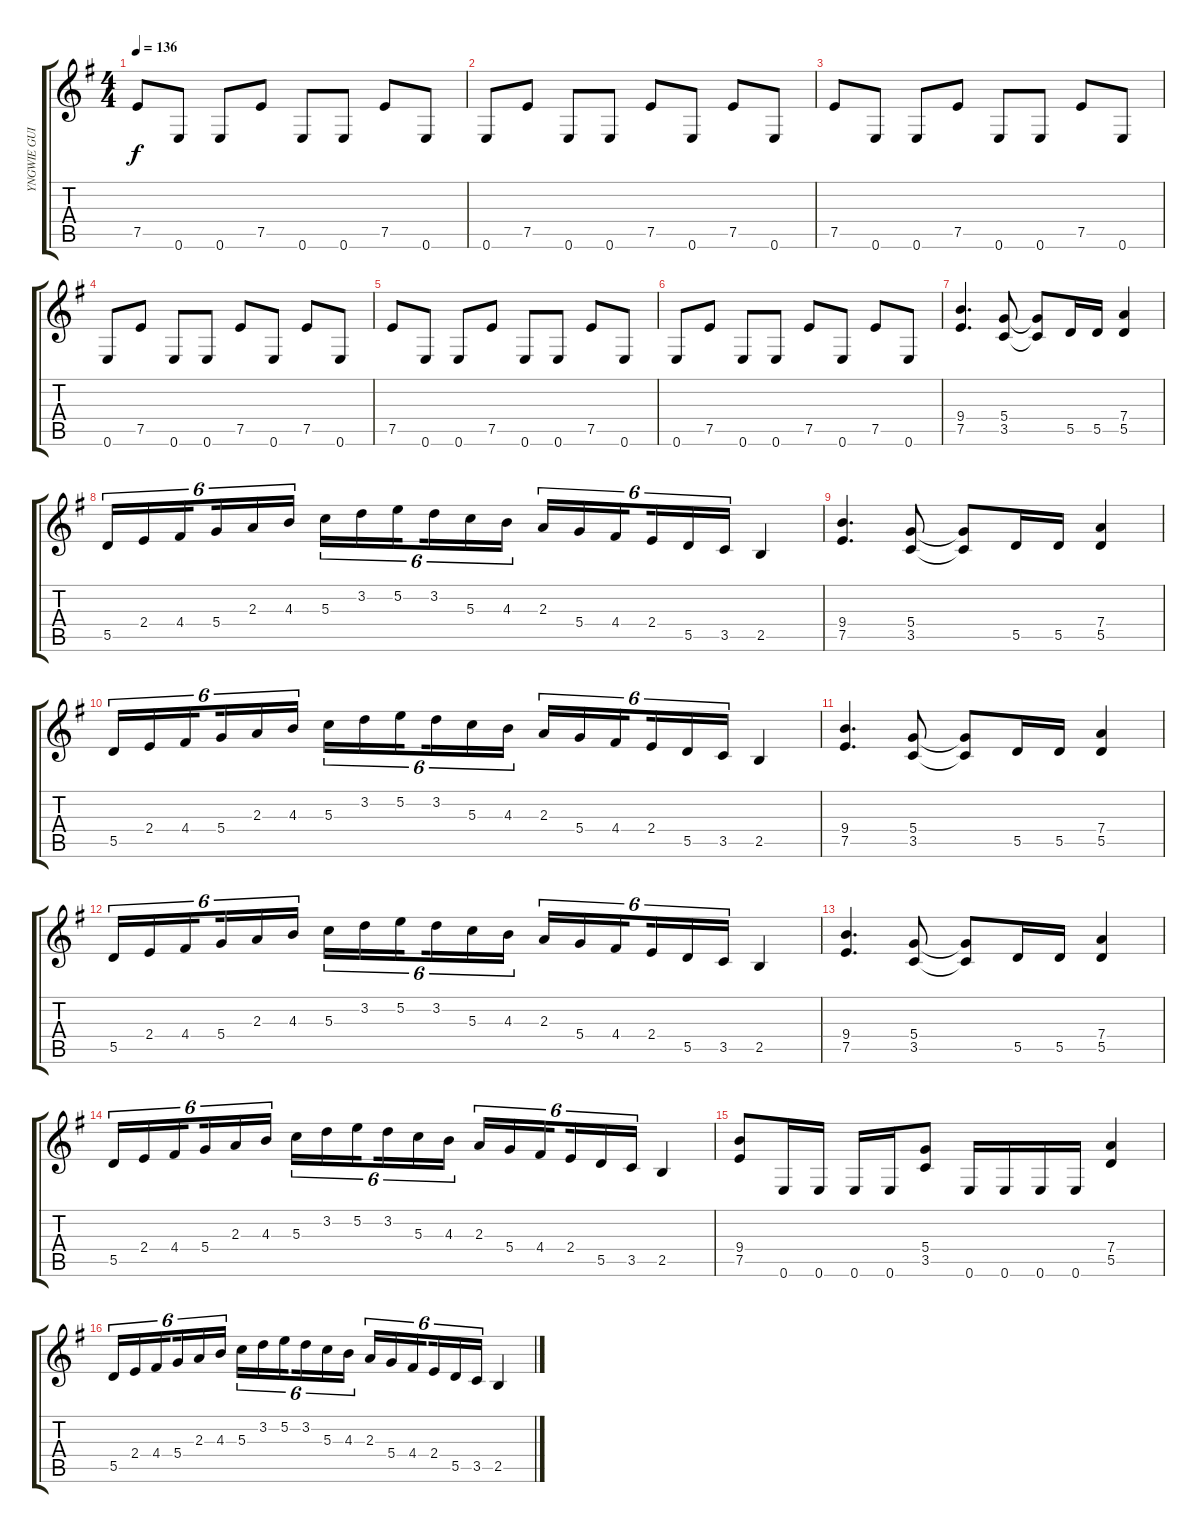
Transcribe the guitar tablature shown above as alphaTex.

\track ("YNGWIE GUITAR 1" "YNGWIE GUI") {instrument overdrivenguitar}
\staff {score tabs}
\tuning (E4 B3 G3 D3 A2 E2) {hide}
\ts (4 4)
\tempo 136
\clef g2
\ks eminor
7.5.8{dy f} 0.6.8 0.6.8 7.5.8 0.6.8 0.6.8 7.5.8 0.6.8 |
0.6.8 7.5.8 0.6.8 0.6.8 7.5.8 0.6.8 7.5.8 0.6.8 |
7.5.8 0.6.8 0.6.8 7.5.8 0.6.8 0.6.8 7.5.8 0.6.8 |
0.6.8 7.5.8 0.6.8 0.6.8 7.5.8 0.6.8 7.5.8 0.6.8 |
7.5.8 0.6.8 0.6.8 7.5.8 0.6.8 0.6.8 7.5.8 0.6.8 |
0.6.8 7.5.8 0.6.8 0.6.8 7.5.8 0.6.8 7.5.8 0.6.8 |
(9.4 7.5).4{d} (5.4 3.5).8 (5.4{t} 3.5{t}).8 5.5.16 5.5.16 (7.4 5.5).4 |
5.5.16{tu (6 4)} 2.4.16{tu (6 4)} 4.4.16{tu (6 4) beam splitsecondary} 5.4.16{tu (6 4)} 2.3.16{tu (6 4)} 4.3.16{tu (6 4)} 5.3.16{tu (6 4)} 3.2.16{tu (6 4)} 5.2.16{tu (6 4) beam splitsecondary} 3.2.16{tu (6 4)} 5.3.16{tu (6 4)} 4.3.16{tu (6 4)} 2.3.16{tu (6 4)} 5.4.16{tu (6 4)} 4.4.16{tu (6 4) beam splitsecondary} 2.4.16{tu (6 4)} 5.5.16{tu (6 4)} 3.5.16{tu (6 4)} 2.5.4 |
(9.4 7.5).4{d} (5.4 3.5).8 (5.4{t} 3.5{t}).8 5.5.16 5.5.16 (7.4 5.5).4 |
5.5.16{tu (6 4)} 2.4.16{tu (6 4)} 4.4.16{tu (6 4) beam splitsecondary} 5.4.16{tu (6 4)} 2.3.16{tu (6 4)} 4.3.16{tu (6 4)} 5.3.16{tu (6 4)} 3.2.16{tu (6 4)} 5.2.16{tu (6 4) beam splitsecondary} 3.2.16{tu (6 4)} 5.3.16{tu (6 4)} 4.3.16{tu (6 4)} 2.3.16{tu (6 4)} 5.4.16{tu (6 4)} 4.4.16{tu (6 4) beam splitsecondary} 2.4.16{tu (6 4)} 5.5.16{tu (6 4)} 3.5.16{tu (6 4)} 2.5.4 |
(9.4 7.5).4{d} (5.4 3.5).8 (5.4{t} 3.5{t}).8 5.5.16 5.5.16 (7.4 5.5).4 |
5.5.16{tu (6 4)} 2.4.16{tu (6 4)} 4.4.16{tu (6 4) beam splitsecondary} 5.4.16{tu (6 4)} 2.3.16{tu (6 4)} 4.3.16{tu (6 4)} 5.3.16{tu (6 4)} 3.2.16{tu (6 4)} 5.2.16{tu (6 4) beam splitsecondary} 3.2.16{tu (6 4)} 5.3.16{tu (6 4)} 4.3.16{tu (6 4)} 2.3.16{tu (6 4)} 5.4.16{tu (6 4)} 4.4.16{tu (6 4) beam splitsecondary} 2.4.16{tu (6 4)} 5.5.16{tu (6 4)} 3.5.16{tu (6 4)} 2.5.4 |
(9.4 7.5).4{d} (5.4 3.5).8 (5.4{t} 3.5{t}).8 5.5.16 5.5.16 (7.4 5.5).4 |
5.5.16{tu (6 4)} 2.4.16{tu (6 4)} 4.4.16{tu (6 4) beam splitsecondary} 5.4.16{tu (6 4)} 2.3.16{tu (6 4)} 4.3.16{tu (6 4)} 5.3.16{tu (6 4)} 3.2.16{tu (6 4)} 5.2.16{tu (6 4) beam splitsecondary} 3.2.16{tu (6 4)} 5.3.16{tu (6 4)} 4.3.16{tu (6 4)} 2.3.16{tu (6 4)} 5.4.16{tu (6 4)} 4.4.16{tu (6 4) beam splitsecondary} 2.4.16{tu (6 4)} 5.5.16{tu (6 4)} 3.5.16{tu (6 4)} 2.5.4 |
(9.4 7.5).8 0.6.16 0.6.16 0.6.16 0.6.16 (5.4 3.5).8 0.6.16 0.6.16 0.6.16 0.6.16 (7.4 5.5).4 |
5.5.16{tu (6 4)} 2.4.16{tu (6 4)} 4.4.16{tu (6 4) beam splitsecondary} 5.4.16{tu (6 4)} 2.3.16{tu (6 4)} 4.3.16{tu (6 4)} 5.3.16{tu (6 4)} 3.2.16{tu (6 4)} 5.2.16{tu (6 4) beam splitsecondary} 3.2.16{tu (6 4)} 5.3.16{tu (6 4)} 4.3.16{tu (6 4)} 2.3.16{tu (6 4)} 5.4.16{tu (6 4)} 4.4.16{tu (6 4) beam splitsecondary} 2.4.16{tu (6 4)} 5.5.16{tu (6 4)} 3.5.16{tu (6 4)} 2.5.4
